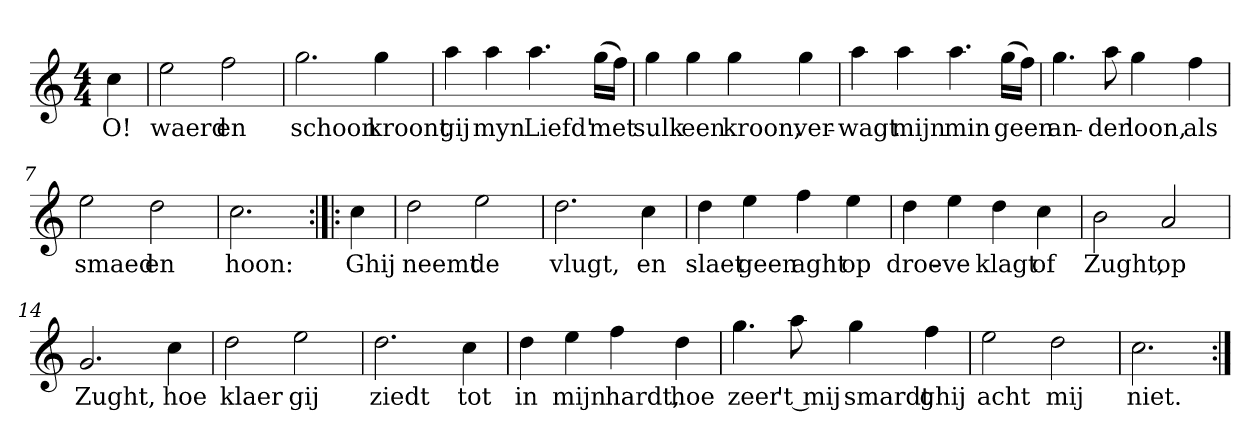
**kern	**text
*part1	*part1
*staff1	*staff1
*clefG2	*
*k[]	*
*C:	*
*M4/4	*
*MM120	*
=	=
4cc	O!
=1	=1
2ee	waerd
2ff	en
=2	=2
2.gg	schoon
4gg	kroont
=3	=3
4aa	gij
4aa	myn
4.aa	Liefd'
(16gg\LL	met
16ff\JJ)	.
=4	=4
4gg	sulk
4gg	een
4gg	kroon,
4gg	ver-
=5	=5
4aa	-wagt
4aa	mijn
4.aa	min
(16gg\LL	geen
16ff\JJ)	.
=6	=6
4.gg	an-
8aa	-der
4gg	loon,
4ff	als
=7	=7
2ee	smaed
2dd	en
=8	=8
2.cc	hoon:
=:|!|:	=:|!|:
4cc	Ghij
=9	=9
2dd	neemt
2ee	de
=10	=10
2.dd	vlugt,
4cc	en
=11	=11
4dd	slaet
4ee	geen
4ff	aght
4ee	op
=12	=12
4dd	droe-
4ee	-ve
4dd	klagt
4cc	of
=13	=13
2b	Zught,
2a	op
=14	=14
2.g	Zught,
4cc	hoe
=15	=15
2dd	klaer
2ee	gij
=16	=16
2.dd	ziedt
4cc	tot
=17	=17
4dd	in
4ee	mijn
4ff	hardt,
4dd	hoe
=18	=18
4.gg	zeer
8aa	't mij
4gg	smardt
4ff	ghij
=19	=19
2ee	acht
2dd	mij
=20	=20
2.cc	niet.
=:|!	=:|!
*-	*-
